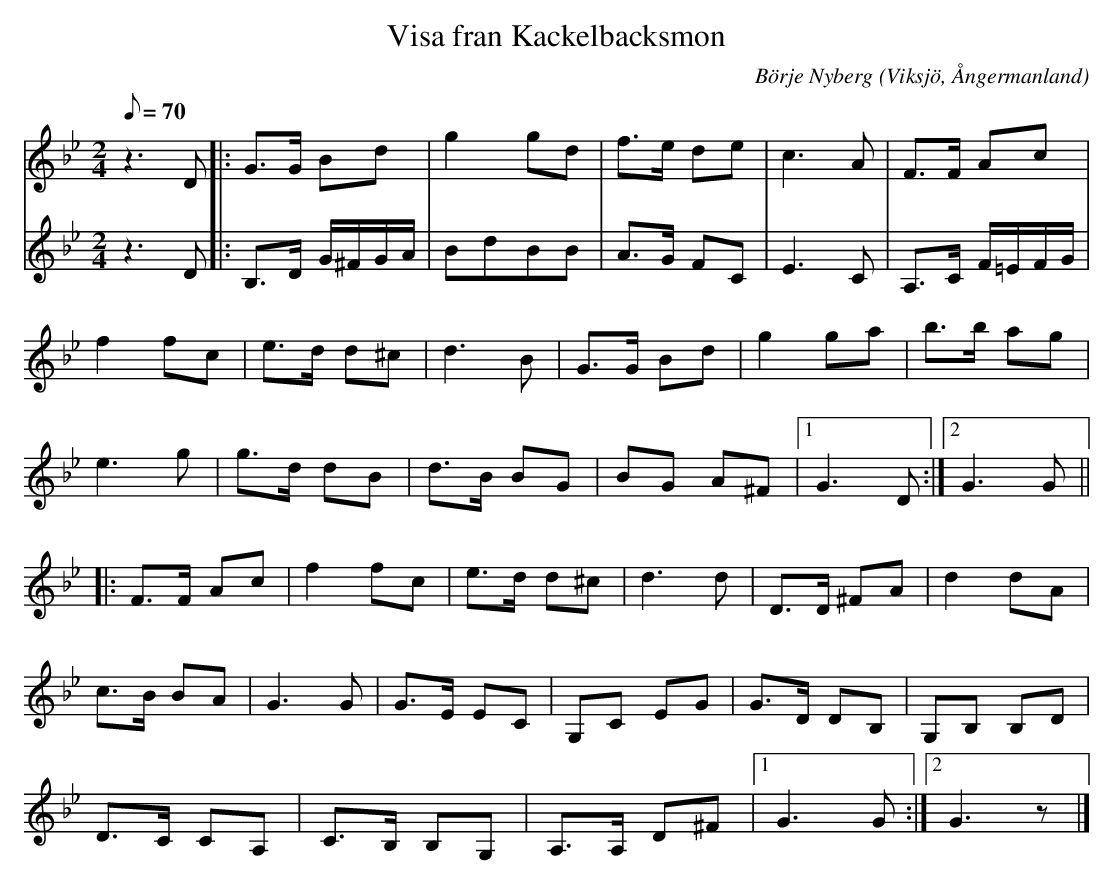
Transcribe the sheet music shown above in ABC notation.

X:1
T:Visa fran Kackelbacksmon
C:Börje Nyberg
O:Viksjö, Ångermanland
M:2/4
L:1/8
Q:70
K:Gm
V:1
z2> D2|: G>G Bd | g2 gd | f>e de | c2>A2 | F>F Ac |
f2 fc | e>d d^c | d2>B2 | G>G Bd |g2 ga | b>b ag |
e2> g2 | g>d dB |d>B BG |BG A^F |1 G2> D2 :|2 G2> G2 ||
|: F>F Ac | f2 fc | e>d d^c | d2>d2 | D>D ^FA | d2 dA |
c>B BA |G2> G2 | G>E EC | G,C EG | G>D DB, | G,B, B,D |
D>C CA, | C>B, B,G, | A,>A, D^F |1 G2> G2 :|2 G2> z2 |]
V:2
z2> D2 |: B,>D G/2^F/2G/2A/2 | BdBB | A>G FC | E2>C2 | A,>C F/2=E/2F/2G/2 |
